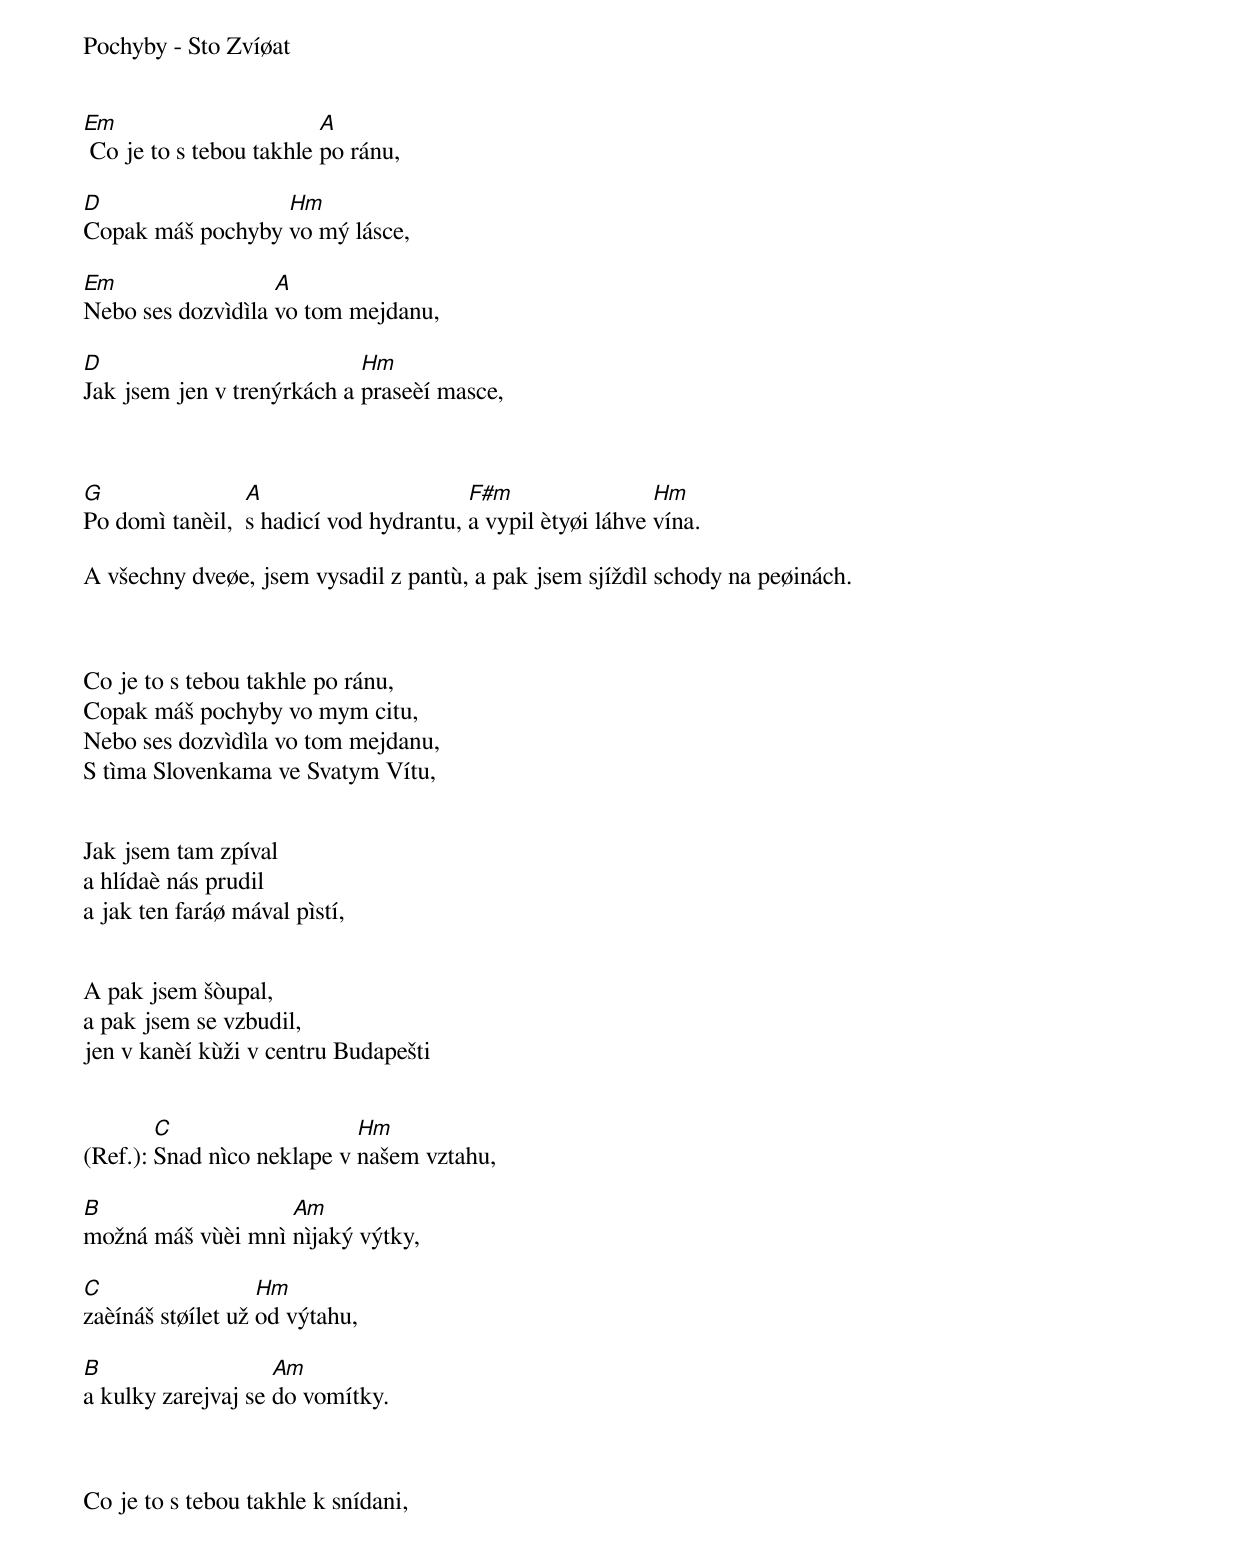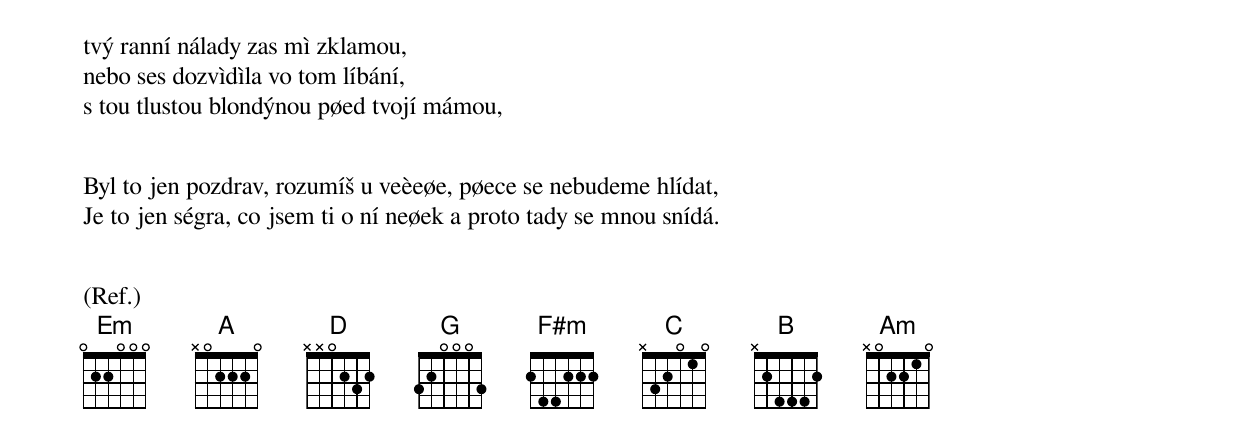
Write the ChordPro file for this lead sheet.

Pochyby - Sto Zvíøat


[Em] Co je to s tebou takhle [A]po ránu,

[D]Copak máš pochyby [Hm]vo mý lásce,

[Em]Nebo ses dozvìdìla [A]vo tom mejdanu,

[D]Jak jsem jen v trenýrkách a [Hm]praseèí masce,



[G]Po domì tanèil,  [A]s hadicí vod hydrantu, [F#m]a vypil ètyøi láhve [Hm]vína.

A všechny dveøe, jsem vysadil z pantù, a pak jsem sjíždìl schody na peøinách.



Co je to s tebou takhle po ránu,
Copak máš pochyby vo mym citu,
Nebo ses dozvìdìla vo tom mejdanu,
S tìma Slovenkama ve Svatym Vítu,


Jak jsem tam zpíval
a hlídaè nás prudil
a jak ten faráø mával pìstí,


A pak jsem šòupal,
a pak jsem se vzbudil,
jen v kanèí kùži v centru Budapešti


(Ref.): [C]Snad nìco neklape v [Hm]našem vztahu,

[B]možná máš vùèi mnì [Am]nìjaký výtky,

[C]zaèínáš støílet už [Hm]od výtahu,

[B]a kulky zarejvaj se [Am]do vomítky.



Co je to s tebou takhle k snídani,
tvý ranní nálady zas mì zklamou,
nebo ses dozvìdìla vo tom líbání,
s tou tlustou blondýnou pøed tvojí mámou,


Byl to jen pozdrav, rozumíš u veèeøe, pøece se nebudeme hlídat,
Je to jen ségra, co jsem ti o ní neøek a proto tady se mnou snídá.


(Ref.)
